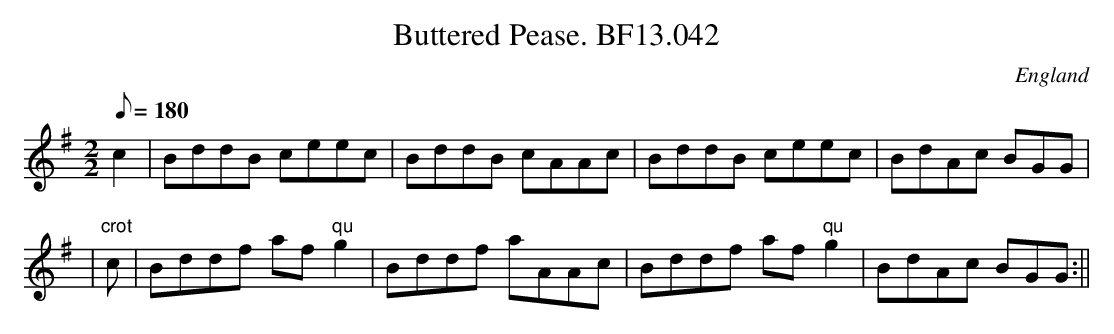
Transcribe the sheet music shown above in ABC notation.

X:1
T:Buttered Pease. BF13.042
M:2/2
L:1/8
Q:180
O:England
K:G major
c2|BddB ceec|BddB cAAc|BddB ceec|BdAc BGG|!
|"crot"c|Bddf af"qu"g2|Bddf aAAc|Bddf af"qu"g2|BdAc BGG:||
